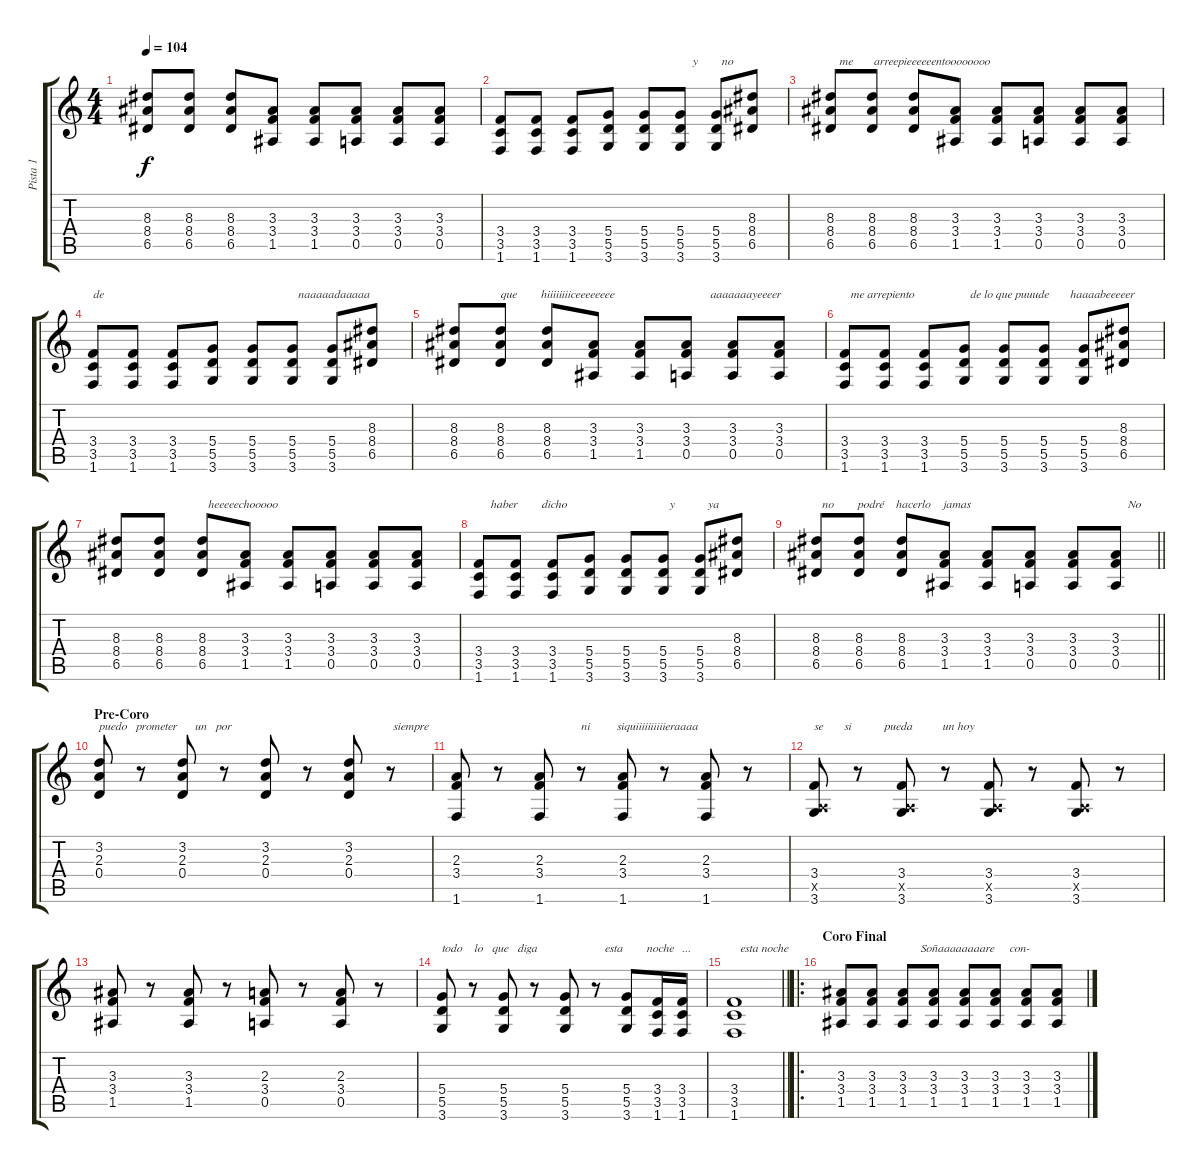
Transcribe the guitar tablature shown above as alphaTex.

\track ("Pista 1" "Pista 1") {instrument acousticguitarsteel}
\staff {score tabs}
\tuning (E4 B3 G3 D3 A2 E2) {hide}
\ts (4 4)
\tempo 104
\clef g2
\ks c
(8.3 8.4 6.5).8{dy f} (8.3 8.4 6.5).8 (8.3 8.4 6.5).8 (3.3 3.4 1.5).8 (3.3 3.4 1.5).8 (3.3 3.4 0.5).8 (3.3 3.4 0.5).8 (3.3 3.4 0.5).8 |
(3.4 3.5 1.6).8 (3.4 3.5 1.6).8 (3.4 3.5 1.6).8 (5.4 5.5 3.6).8 (5.4 5.5 3.6).8 (5.4 5.5 3.6).8{txt "    y        no"} (5.4 5.5 3.6).8 (8.3 8.4 6.5).8 |
(8.3 8.4 6.5).8{txt "   me       arreepieeeeeentoooooooo"} (8.3 8.4 6.5).8 (8.3 8.4 6.5).8 (3.3 3.4 1.5).8 (3.3 3.4 1.5).8 (3.3 3.4 0.5).8 (3.3 3.4 0.5).8 (3.3 3.4 0.5).8 |
(3.4 3.5 1.6).8{txt "de                                     "} (3.4 3.5 1.6).8 (3.4 3.5 1.6).8 (5.4 5.5 3.6).8 (5.4 5.5 3.6).8 (5.4 5.5 3.6).8{txt "  naaaaadaaaaa"} (5.4 5.5 3.6).8 (8.3 8.4 6.5).8 |
(8.3 8.4 6.5).8 (8.3 8.4 6.5).8{txt "que        hiiiiiiiiceeeeeeee"} (8.3 8.4 6.5).8 (3.3 3.4 1.5).8 (3.3 3.4 1.5).8 (3.3 3.4 0.5).8{txt "        aaaaaaayeeeer"} (3.3 3.4 0.5).8 (3.3 3.4 0.5).8 |
(3.4 3.5 1.6).8{txt "  me arrepiento"} (3.4 3.5 1.6).8 (3.4 3.5 1.6).8 (5.4 5.5 3.6).8{txt "  de lo que puuude       haaaabeeeeer"} (5.4 5.5 3.6).8 (5.4 5.5 3.6).8 (5.4 5.5 3.6).8 (8.3 8.4 6.5).8 |
(8.3 8.4 6.5).8 (8.3 8.4 6.5).8 (8.3 8.4 6.5).8{txt "  heeeeechooooo                         "} (3.3 3.4 1.5).8 (3.3 3.4 1.5).8 (3.3 3.4 0.5).8 (3.3 3.4 0.5).8 (3.3 3.4 0.5).8 |
(3.4 3.5 1.6).8{txt "    haber        dicho"} (3.4 3.5 1.6).8 (3.4 3.5 1.6).8 (5.4 5.5 3.6).8 (5.4 5.5 3.6).8 (5.4 5.5 3.6).8{txt "  y           ya"} (5.4 5.5 3.6).8 (8.3 8.4 6.5).8 |
\barLineRight lightlight
(8.3 8.4 6.5).8{txt "  no        podré    hacerlo    jamas"} (8.3 8.4 6.5).8 (8.3 8.4 6.5).8 (3.3 3.4 1.5).8 (3.3 3.4 1.5).8 (3.3 3.4 0.5).8 (3.3 3.4 0.5).8 (3.3 3.4 0.5).8{txt "    No"} |
\section ("" "Pre-Coro")
(3.2 2.3 0.4).8{txt "puedo   prometer      un   por" instrument distortionguitar} r.8 (3.2 2.3 0.4).8 r.8 (3.2 2.3 0.4).8 r.8 (3.2 2.3 0.4).8 r.8{txt " siempre"} |
(2.3 3.4 1.6).8 r.8 (2.3 3.4 1.6).8 r.8{txt "ni         siquiiiiiiiiiieraaaa"} (2.3 3.4 1.6).8 r.8 (2.3 3.4 1.6).8 r.8 |
(3.4 0.5{x} 3.6).8{txt "se       si           pueda          un hoy"} r.8 (3.4 0.5{x} 3.6).8 r.8 (3.4 0.5{x} 3.6).8 r.8 (3.4 0.5{x} 3.6).8 r.8 |
(3.3 3.4 1.5).8 r.8 (3.3 3.4 1.5).8 r.8 (2.3 3.4 0.5).8 r.8 (2.3 3.4 0.5).8 r.8 |
(5.4 5.5 3.6).8{txt "todo    lo   que   diga" instrument distortionguitar} r.8 (5.4 5.5 3.6).8 r.8 (5.4 5.5 3.6).8 r.8{txt "   esta        noche"} (5.4 5.5 3.6).8 (3.4 3.5 1.6).16 (3.4 3.5 1.6).16{txt "..."} |
\barLineRight lightlight
(3.4 3.5 1.6).1{txt "  esta noche"} |
\ro
\section ("" "Coro Final")
(3.3 3.4 1.5).8{instrument overdrivenguitar} (3.3 3.4 1.5).8 (3.3 3.4 1.5).8{txt "      Soñaaaaaaaare     con-"} (3.3 3.4 1.5).8 (3.3 3.4 1.5).8 (3.3 3.4 1.5).8 (3.3 3.4 1.5).8 (3.3 3.4 1.5).8
